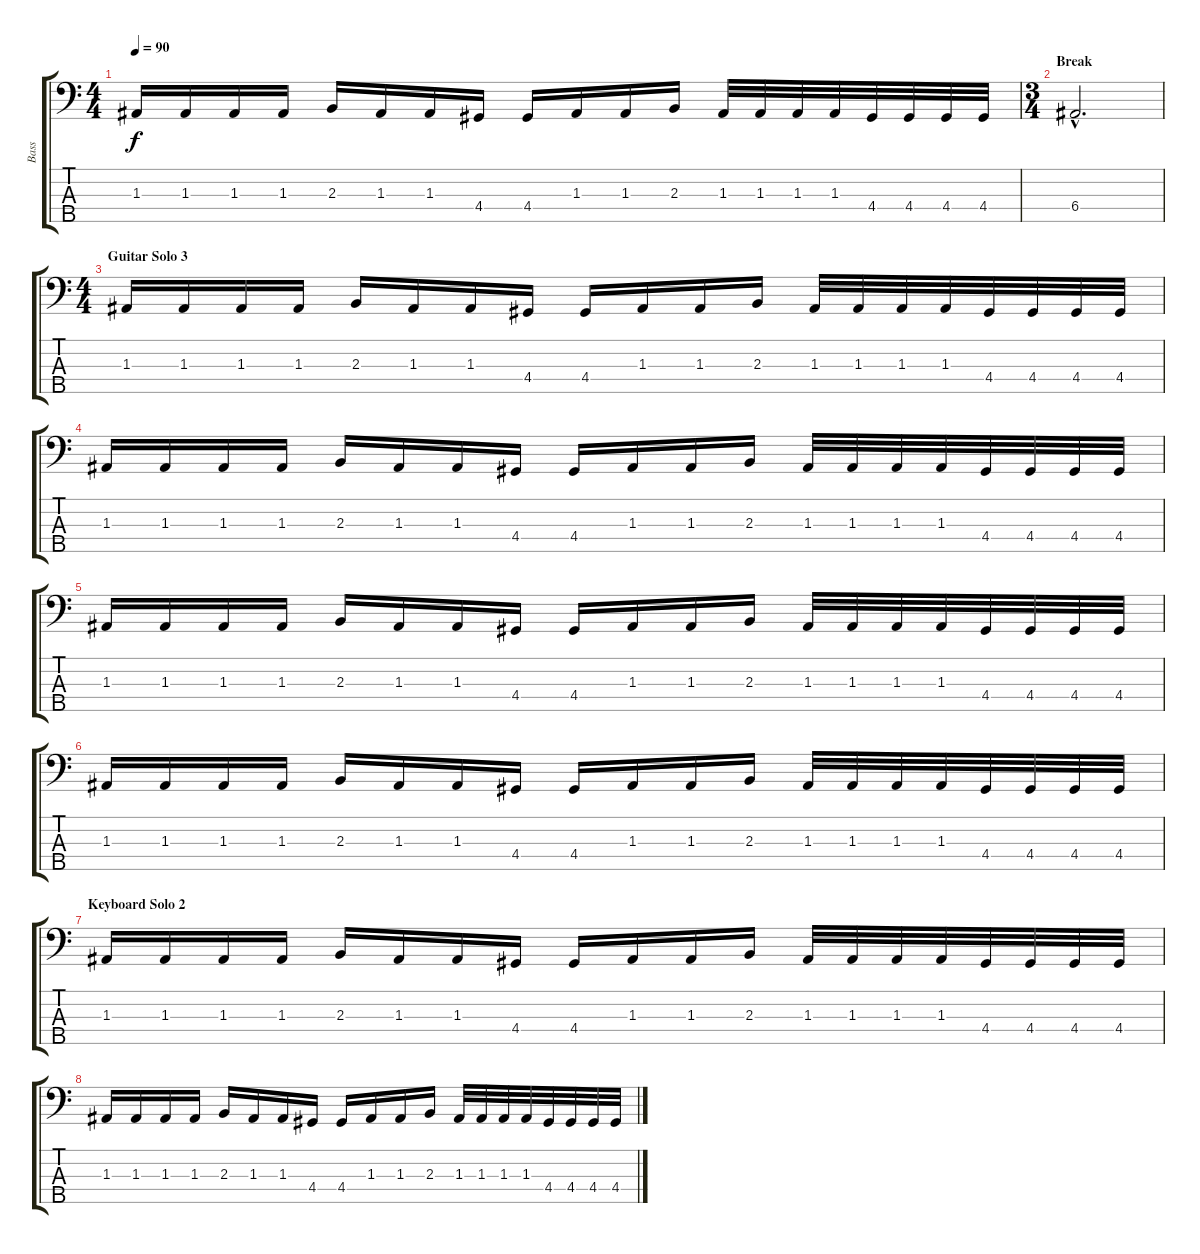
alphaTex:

\track ("Bass" "Bass") {instrument electricbassfinger}
\staff {score tabs}
\tuning (G2 D2 A1 E1 B0) {hide}
\ts (4 4)
\tempo 90
\clef f4
\ks c
1.3.16{dy f} 1.3.16 1.3.16 1.3.16 2.3.16 1.3.16 1.3.16 4.4.16 4.4.16 1.3.16 1.3.16 2.3.16 1.3.32 1.3.32 1.3.32 1.3.32 4.4.32 4.4.32 4.4.32 4.4.32 |
\ts (3 4)
\section ("" "Break")
6.4{hac}.2{d} |
\ts (4 4)
\section ("" "Guitar Solo 3")
1.3.16 1.3.16 1.3.16 1.3.16 2.3.16 1.3.16 1.3.16 4.4.16 4.4.16 1.3.16 1.3.16 2.3.16 1.3.32 1.3.32 1.3.32 1.3.32 4.4.32 4.4.32 4.4.32 4.4.32 |
1.3.16 1.3.16 1.3.16 1.3.16 2.3.16 1.3.16 1.3.16 4.4.16 4.4.16 1.3.16 1.3.16 2.3.16 1.3.32 1.3.32 1.3.32 1.3.32 4.4.32 4.4.32 4.4.32 4.4.32 |
1.3.16 1.3.16 1.3.16 1.3.16 2.3.16 1.3.16 1.3.16 4.4.16 4.4.16 1.3.16 1.3.16 2.3.16 1.3.32 1.3.32 1.3.32 1.3.32 4.4.32 4.4.32 4.4.32 4.4.32 |
1.3.16 1.3.16 1.3.16 1.3.16 2.3.16 1.3.16 1.3.16 4.4.16 4.4.16 1.3.16 1.3.16 2.3.16 1.3.32 1.3.32 1.3.32 1.3.32 4.4.32 4.4.32 4.4.32 4.4.32 |
\section ("" "Keyboard Solo 2")
1.3.16 1.3.16 1.3.16 1.3.16 2.3.16 1.3.16 1.3.16 4.4.16 4.4.16 1.3.16 1.3.16 2.3.16 1.3.32 1.3.32 1.3.32 1.3.32 4.4.32 4.4.32 4.4.32 4.4.32 |
1.3.16 1.3.16 1.3.16 1.3.16 2.3.16 1.3.16 1.3.16 4.4.16 4.4.16 1.3.16 1.3.16 2.3.16 1.3.32 1.3.32 1.3.32 1.3.32 4.4.32 4.4.32 4.4.32 4.4.32
